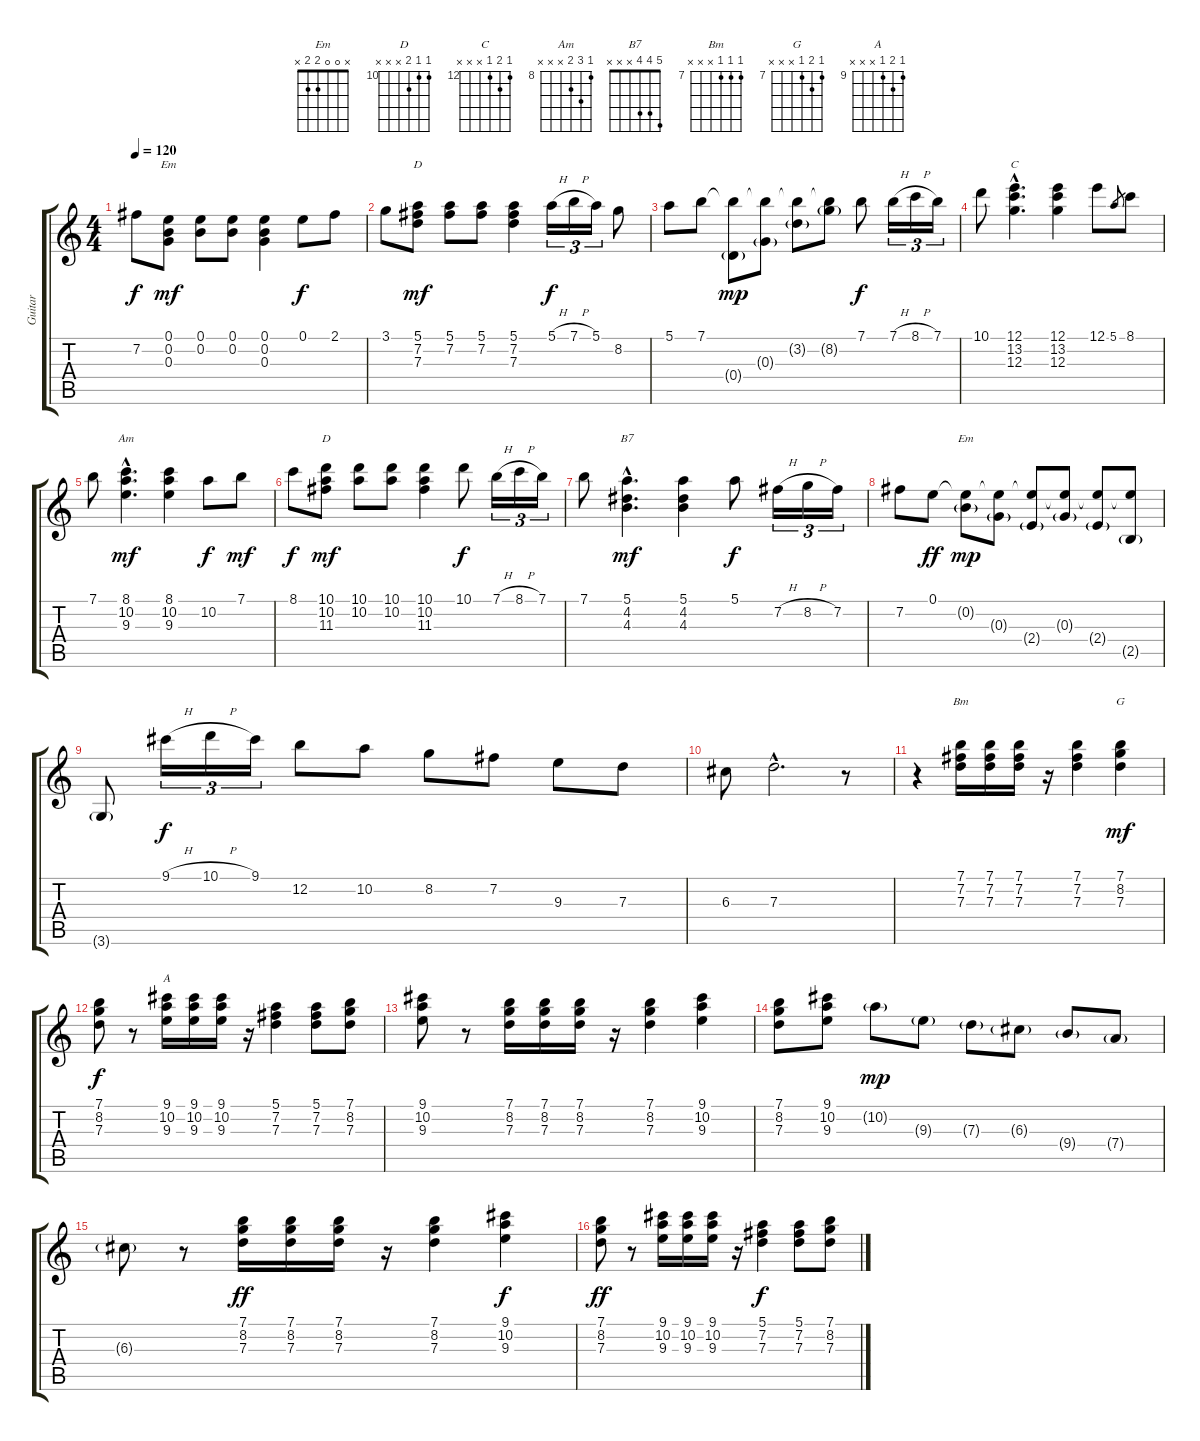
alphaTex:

\track ("Guitar" "Guitar") {instrument acousticguitarsteel}
\staff {score tabs}
\tuning (E4 B3 G3 D3 A2 E2) {hide}
\chord ("Em" 0 0 0 x x x)
\chord ("D" 5 7 7 x x x) {firstfret 5}
\chord ("C" 12 13 12 x x x) {firstfret 12}
\chord ("Am" 8 10 9 x x x) {firstfret 8}
\chord ("D" 10 10 11 x x x) {firstfret 10}
\chord ("B7" 5 4 4 x x x)
\chord ("Em" x 0 0 2 2 x)
\chord ("Bm" 7 7 7 x x x) {firstfret 7}
\chord ("G" 7 8 7 x x x) {firstfret 7}
\chord ("A" 9 10 9 x x x) {firstfret 9}
\ts (4 4)
\tempo 120
\clef g2
\ks c
7.2.8{dy f} (0.1 0.2 0.3).8{ch "Em" dy mf} (0.1 0.2).8 (0.1 0.2).8 (0.1 0.2 0.3).4 0.1.8{dy f} 2.1.8 |
3.1.8 (5.1 7.2 7.3).8{ch "D" dy mf} (5.1 7.2).8 (5.1 7.2).8 (5.1 7.2 7.3).4 5.1{h}.16{tu (3 2) dy f} 7.1{h}.16{tu (3 2)} 5.1.16{tu (3 2)} 8.2.8 |
5.1.8 7.1.8 (7.1{t} 0.4{g}).8{dy mp} (7.1{t} 0.3{g}).8 (7.1{t} 3.2{g}).8 (7.1{t} 8.2{g}).8 7.1.8{dy f} 7.1{h}.16{tu (3 2)} 8.1{h}.16{tu (3 2)} 7.1.16{tu (3 2)} |
10.1.8 (12.1{hac} 13.2{hac} 12.3{hac}).4{d ch "C"} (12.1 13.2 12.3).4 12.1.8 5.1.8{gr} 8.1.8 |
7.1.8 (8.1{hac} 10.2{hac} 9.3{hac}).4{d ch "Am" dy mf} (8.1 10.2 9.3).4 10.2.8{dy f} 7.1.8{dy mf} |
8.1.8{dy f} (10.1 10.2 11.3).8{ch "D" dy mf} (10.1 10.2).8 (10.1 10.2).8 (10.1 10.2 11.3).4 10.1.8{dy f} 7.1{h}.16{tu (3 2)} 8.1{h}.16{tu (3 2)} 7.1.16{tu (3 2)} |
7.1.8 (5.1{hac} 4.2{hac} 4.3{hac}).4{d ch "B7" dy mf} (5.1 4.2 4.3).4 5.1.8{dy f} 7.2{h}.16{tu (3 2)} 8.2{h}.16{tu (3 2)} 7.2.16{tu (3 2)} |
7.2.8 0.1.8{dy ff} (0.1{t} 0.2{g}).8{ch "Em" dy mp} (0.1{t} 0.3{g}).8 (0.1{t} 2.4{g}).8 (0.1{t} 0.3{g}).8 (0.1{t} 2.4{g}).8 (0.1{t} 2.5{g}).8 |
3.6{g}.8 9.1{h}.16{tu (3 2) dy f} 10.1{h}.16{tu (3 2)} 9.1.16{tu (3 2)} 12.2.8 10.2.8 8.2.8 7.2.8 9.3.8 7.3.8 |
6.3.8 7.3{hac}.2{d} r.8 |
r.4 (7.1 7.2 7.3).16{ch "Bm"} (7.1 7.2 7.3).16 (7.1 7.2 7.3).16 r.16 (7.1 7.2 7.3).4 (7.1 8.2 7.3).4{ch "G" dy mf} |
(7.1 8.2 7.3).8{dy f} r.8 (9.1 10.2 9.3).16{ch "A"} (9.1 10.2 9.3).16 (9.1 10.2 9.3).16 r.16 (5.1 7.2 7.3).4 (5.1 7.2 7.3).8 (7.1 8.2 7.3).8 |
(9.1 10.2 9.3).8 r.8 (7.1 8.2 7.3).16 (7.1 8.2 7.3).16 (7.1 8.2 7.3).16 r.16 (7.1 8.2 7.3).4 (9.1 10.2 9.3).4 |
(7.1 8.2 7.3).8 (9.1 10.2 9.3).8 10.2{g}.8{dy mp} 9.3{g}.8 7.3{g}.8 6.3{g}.8 9.4{g}.8 7.4{g}.8 |
6.3{g}.8 r.8 (7.1 8.2 7.3).16{dy ff} (7.1 8.2 7.3).16 (7.1 8.2 7.3).16 r.16 (7.1 8.2 7.3).4 (9.1 10.2 9.3).4{dy f} |
(7.1 8.2 7.3).8{dy ff} r.8 (9.1 10.2 9.3).16 (9.1 10.2 9.3).16 (9.1 10.2 9.3).16 r.16 (5.1 7.2 7.3).4{dy f} (5.1 7.2 7.3).8 (7.1 8.2 7.3).8
